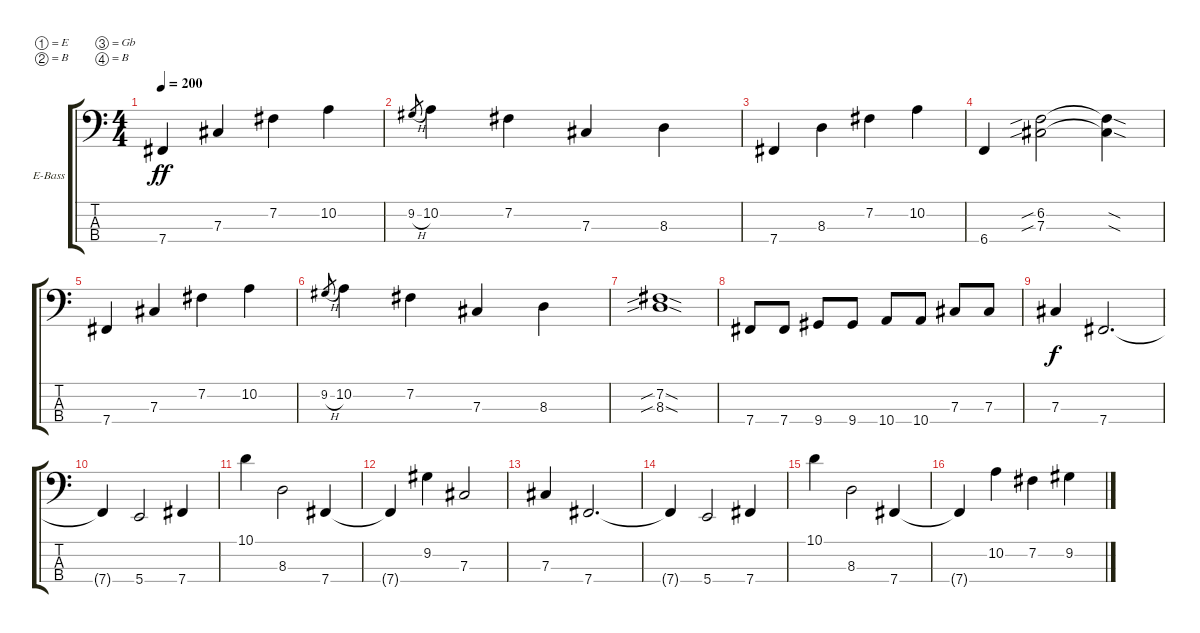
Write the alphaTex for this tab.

\bracketExtendMode groupsimilarinstruments
\firstSystemTrackNameOrientation horizontal
\otherSystemsTrackNameOrientation horizontal
\track ("Electric Bass" "E-Bass") {instrument electricbassfinger}
\staff {score tabs}
\tuning (E2 B1 Gb1 B0)
\ts (4 4)
\tempo 200
\clef f4
\ks c
7.4.4{dy ff} 7.3.4 7.2.4 10.2.4 |
9.2{h}.8{gr} 10.2.4 7.2.4 7.3.4 8.3.4 |
7.4.4 8.3.4 7.2.4 10.2.4 |
6.4.4 (7.3{sib} 6.2{sib}).2 (6.2{sod t} 7.3{sod t}).4 |
\scale
0.333333 7.4.4 7.3.4 7.2.4 10.2.4 |
\scale
0.333333 9.2{h}.8{gr} 10.2.4 7.2.4 7.3.4 8.3.4 |
\scale
0.333333 (7.2{sib sod} 8.3{sib sod}).1 |
\scale
0.333333 7.4.8 7.4.8 9.4.8 9.4.8 10.4.8 10.4.8 7.3.8 7.3.8 |
7.3.4{dy f} 7.4.2{d} |
7.4{t}.4 5.4.2 7.4.4 |
10.1.4 8.3.2 7.4.4 |
7.4{t}.4 9.2.4 7.3.2 |
7.3.4 7.4.2{d} |
7.4{t}.4 5.4.2 7.4.4 |
10.1.4 8.3.2 7.4.4 |
7.4{t}.4 10.2.4 7.2.4 9.2.4
